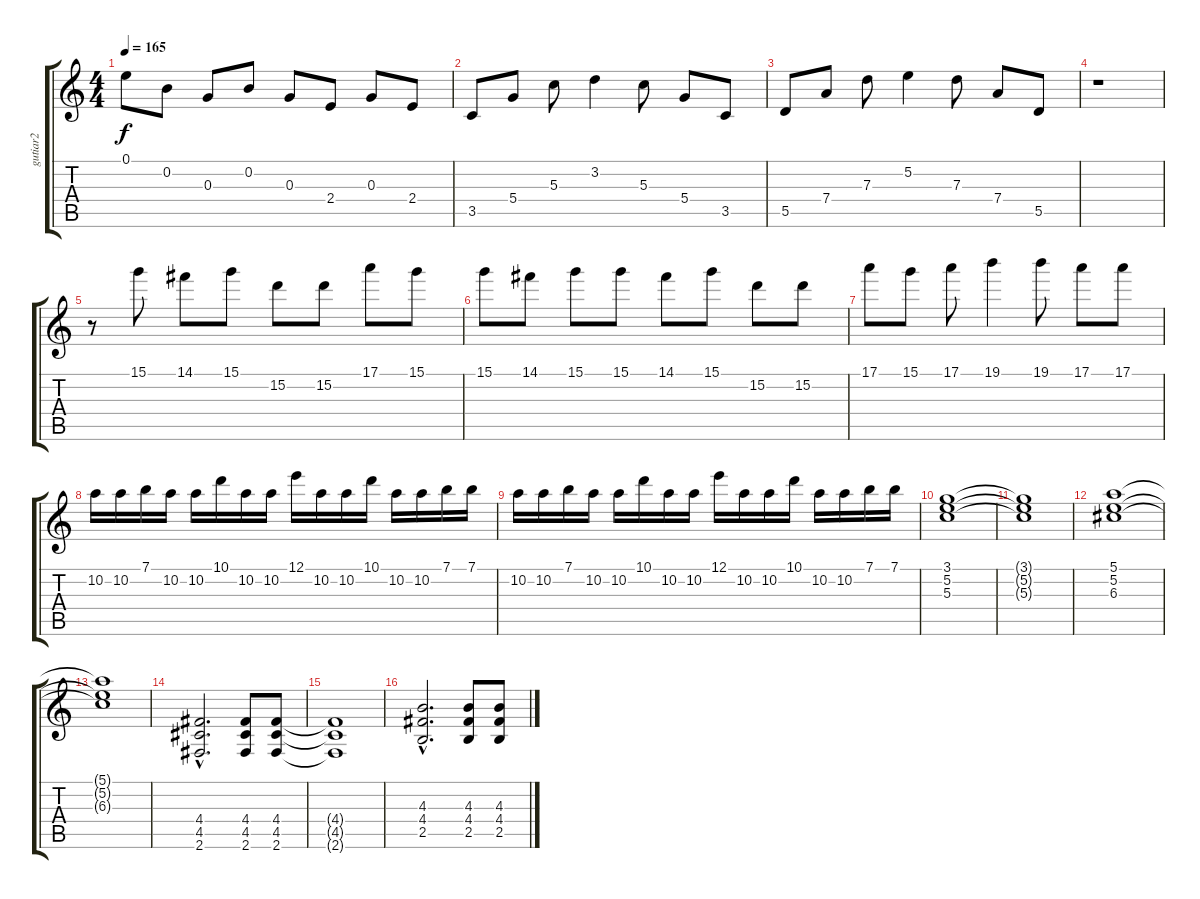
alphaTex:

\track ("gutiar2" "gutiar2") {instrument distortionguitar}
\staff {score tabs}
\tuning (E4 B3 G3 D3 A2 E2) {hide}
\ts (4 4)
\tempo 165
\clef g2
\ks c
0.1.8{dy f} 0.2.8 0.3.8 0.2.8 0.3.8 2.4.8 0.3.8 2.4.8 |
3.5.8 5.4.8 5.3.8 3.2.4 5.3.8 5.4.8 3.5.8 |
5.5.8 7.4.8 7.3.8 5.2.4 7.3.8 7.4.8 5.5.8 |
r.1 |
r.8 15.1.8 14.1.8 15.1.8 15.2.8 15.2.8 17.1.8 15.1.8 |
15.1.8 14.1.8 15.1.8 15.1.8 14.1.8 15.1.8 15.2.8 15.2.8 |
17.1.8 15.1.8 17.1.8 19.1.4 19.1.8 17.1.8 17.1.8 |
10.2.16 10.2.16 7.1.16 10.2.16 10.2.16 10.1.16 10.2.16 10.2.16 12.1.16 10.2.16 10.2.16 10.1.16 10.2.16 10.2.16 7.1.16 7.1.16 |
10.2.16 10.2.16 7.1.16 10.2.16 10.2.16 10.1.16 10.2.16 10.2.16 12.1.16 10.2.16 10.2.16 10.1.16 10.2.16 10.2.16 7.1.16 7.1.16 |
(3.1 5.2 5.3).1 |
(3.1{t} 5.2{t} 5.3{t}).1 |
(5.1 5.2 6.3).1 |
(5.1{t} 5.2{t} 6.3{t}).1 |
(4.4{hac} 4.5{hac} 2.6{hac}).2{d} (4.4 4.5 2.6).8 (4.4 4.5 2.6).8 |
(4.4{t} 4.5{t} 2.6{t}).1 |
(4.3{hac} 4.4{hac} 2.5{hac}).2{d} (4.3 4.4 2.5).8 (4.3 4.4 2.5).8
